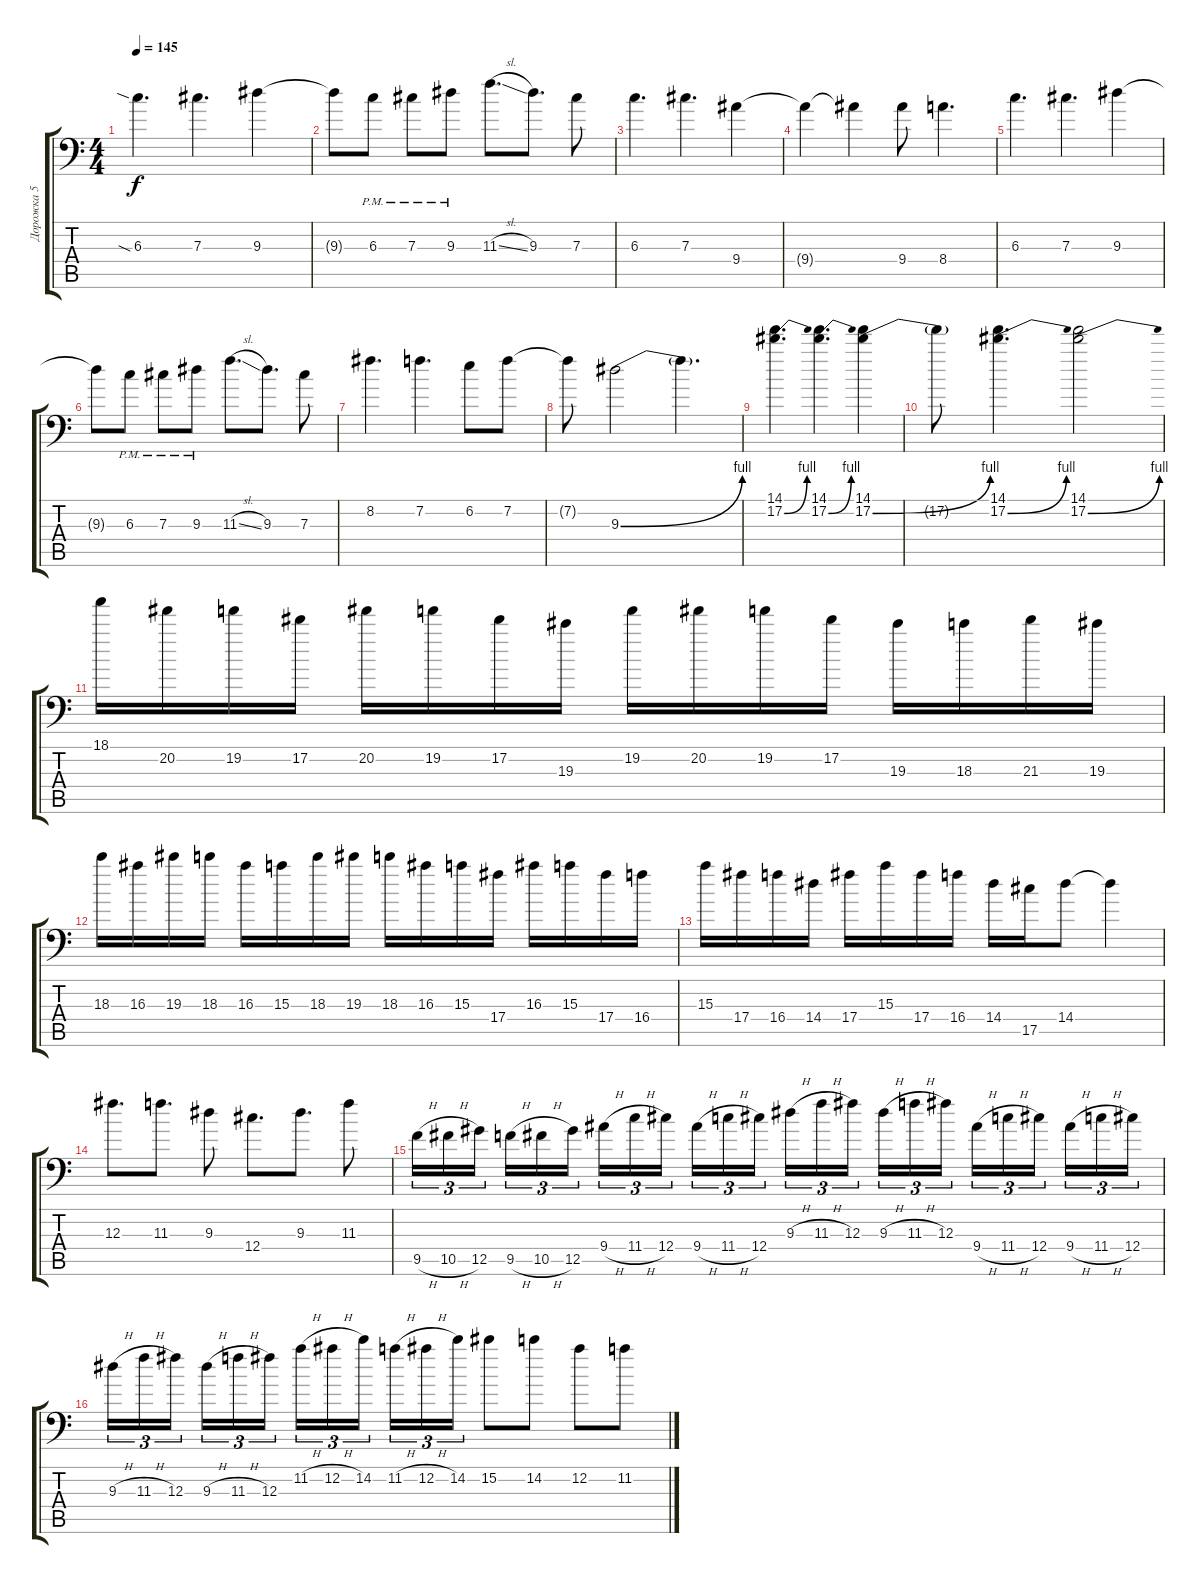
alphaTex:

\track ("Дорожка 5" "Дорожка 5") {instrument overdrivenguitar}
\staff {score tabs}
\tuning (Eb4 Bb3 Gb3 Db3 Ab2 Bb1) {hide}
\ts (4 4)
\tempo 145
\clef f4
\ks c
6.3{sia}.4{d dy f balance 16} 7.3.4{d} 9.3.4 |
9.3{t}.8 6.3{pm}.8 7.3{pm}.8 9.3{pm}.8 11.3{sl}.8{d} 9.3.8{d} 7.3.8 |
6.3.4{d} 7.3.4{d} 9.4.4 |
9.4{t}.4 9.4{t}.4 9.4.8 8.4.4{d} |
6.3.4{d} 7.3.4{d} 9.3.4 |
9.3{t}.8 6.3{pm}.8 7.3{pm}.8 9.3{pm}.8 11.3{sl}.8{d} 9.3.8{d} 7.3.8 |
8.2.4{d} 7.2.4{d} 6.2.8 7.2.8 |
7.2{t}.8 9.3{be (bend 0 0 60 4)}.2 9.3{t}.4{d} |
(14.1 17.2{be (bend 0 0 60 4)}).4{d balance 8} (14.1 17.2{be (bend 0 0 60 4)}).4{d} (14.1 17.2{be (bend 0 0 60 4)}).4 |
17.2{t}.8 (14.1 17.2{be (bend 0 0 60 4)}).4{d} (14.1 17.2{be (bend 0 0 60 4)}).2 |
18.1.16 20.2.16 19.2.16 17.2.16 20.2.16 19.2.16 17.2.16 19.3.16 19.2.16 20.2.16 19.2.16 17.2.16 19.3.16 18.3.16 21.3.16 19.3.16 |
18.3.16 16.3.16 19.3.16 18.3.16 16.3.16 15.3.16 18.3.16 19.3.16 18.3.16 16.3.16 15.3.16 17.4.16 16.3.16 15.3.16 17.4.16 16.4.16 |
15.3.16 17.4.16 16.4.16 14.4.16 17.4.16 15.3.16 17.4.16 16.4.16 14.4.16 17.5.16 14.4.8 14.4{t}.4 |
12.3.8{d} 11.3.8{d} 9.3.8 12.4.8{d} 9.3.8{d} 11.3.8 |
9.5{h}.16{tu (3 2)} 10.5{h}.16{tu (3 2)} 12.5.16{tu (3 2) beam splitsecondary} 9.5{h}.16{tu (3 2)} 10.5{h}.16{tu (3 2)} 12.5.16{tu (3 2)} 9.4{h}.16{tu (3 2)} 11.4{h}.16{tu (3 2)} 12.4.16{tu (3 2) beam splitsecondary} 9.4{h}.16{tu (3 2)} 11.4{h}.16{tu (3 2)} 12.4.16{tu (3 2)} 9.3{h}.16{tu (3 2)} 11.3{h}.16{tu (3 2)} 12.3.16{tu (3 2) beam splitsecondary} 9.3{h}.16{tu (3 2)} 11.3{h}.16{tu (3 2)} 12.3.16{tu (3 2)} 9.4{h}.16{tu (3 2)} 11.4{h}.16{tu (3 2)} 12.4.16{tu (3 2) beam splitsecondary} 9.4{h}.16{tu (3 2)} 11.4{h}.16{tu (3 2)} 12.4.16{tu (3 2)} |
9.3{h}.16{tu (3 2)} 11.3{h}.16{tu (3 2)} 12.3.16{tu (3 2) beam splitsecondary} 9.3{h}.16{tu (3 2)} 11.3{h}.16{tu (3 2)} 12.3.16{tu (3 2)} 11.2{h}.16{tu (3 2)} 12.2{h}.16{tu (3 2)} 14.2.16{tu (3 2) beam splitsecondary} 11.2{h}.16{tu (3 2)} 12.2{h}.16{tu (3 2)} 14.2.16{tu (3 2)} 15.2.8 14.2.8 12.2.8 11.2.8
